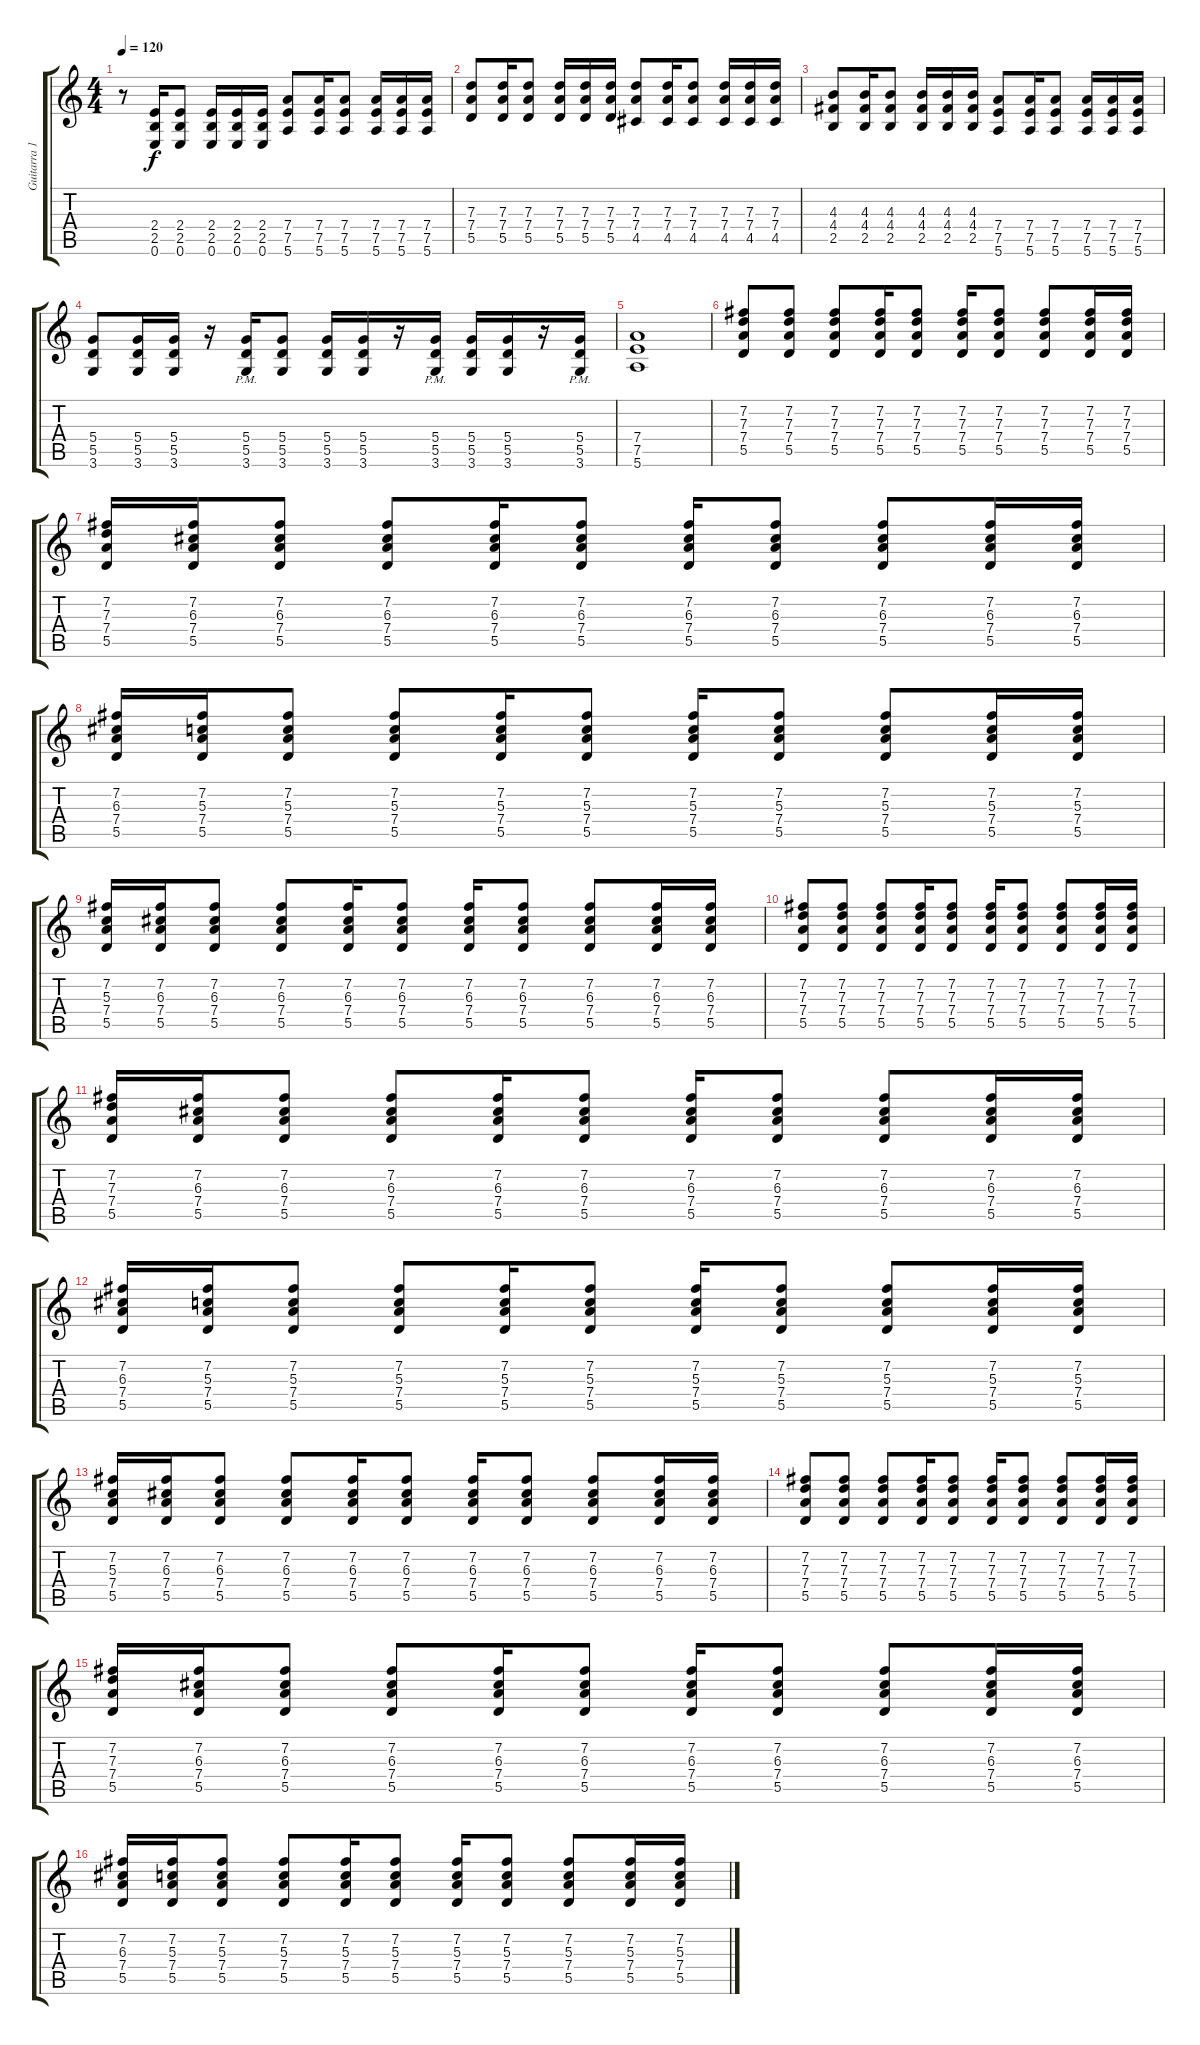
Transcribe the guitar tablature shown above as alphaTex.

\track ("Guitarra 1" "Guitarra 1") {instrument electricguitarclean}
\staff {score tabs}
\tuning (E4 B3 G3 D3 A2 E2) {hide}
\ts (4 4)
\tempo 120
\clef g2
\ks c
r.8{dy f} (2.4 2.5 0.6).16 (2.4 2.5 0.6).8 (2.4 2.5 0.6).16 (2.4 2.5 0.6).16 (2.4 2.5 0.6).16 (7.4 7.5 5.6).8 (7.4 7.5 5.6).16 (7.4 7.5 5.6).8 (7.4 7.5 5.6).16 (7.4 7.5 5.6).16 (7.4 7.5 5.6).16 |
(7.3 7.4 5.5).8 (7.3 7.4 5.5).16 (7.3 7.4 5.5).8 (7.3 7.4 5.5).16 (7.3 7.4 5.5).16 (7.3 7.4 5.5).16 (7.3 7.4 4.5).8 (7.3 7.4 4.5).16 (7.3 7.4 4.5).8 (7.3 7.4 4.5).16 (7.3 7.4 4.5).16 (7.3 7.4 4.5).16 |
(4.3 4.4 2.5).8 (4.3 4.4 2.5).16 (4.3 4.4 2.5).8 (4.3 4.4 2.5).16 (4.3 4.4 2.5).16 (4.3 4.4 2.5).16 (7.4 7.5 5.6).8 (7.4 7.5 5.6).16 (7.4 7.5 5.6).8 (7.4 7.5 5.6).16 (7.4 7.5 5.6).16 (7.4 7.5 5.6).16 |
(5.4 5.5 3.6).8 (5.4 5.5 3.6).16 (5.4 5.5 3.6).16 r.16 (5.4 5.5{pm} 3.6).16 (5.4 5.5 3.6).8 (5.4 5.5 3.6).16 (5.4 5.5 3.6).16 r.16 (5.4 5.5{pm} 3.6).16 (5.4 5.5 3.6).16 (5.4 5.5 3.6).16 r.16 (5.4 5.5{pm} 3.6).16 |
(7.4 7.5 5.6).1 |
(7.2 7.3 7.4 5.5).8{instrument electricguitarclean} (7.2 7.3 7.4 5.5).8 (7.2 7.3 7.4 5.5).8 (7.2 7.3 7.4 5.5).16 (7.2 7.3 7.4 5.5).8 (7.2 7.3 7.4 5.5).16 (7.2 7.3 7.4 5.5).8 (7.2 7.3 7.4 5.5).8 (7.2 7.3 7.4 5.5).16 (7.2 7.3 7.4 5.5).16 |
(7.2 7.3 7.4 5.5).16 (7.2 6.3 7.4 5.5).16 (7.2 6.3 7.4 5.5).8 (7.2 6.3 7.4 5.5).8 (7.2 6.3 7.4 5.5).16 (7.2 6.3 7.4 5.5).8 (7.2 6.3 7.4 5.5).16 (7.2 6.3 7.4 5.5).8 (7.2 6.3 7.4 5.5).8 (7.2 6.3 7.4 5.5).16 (7.2 6.3 7.4 5.5).16 |
(7.2 6.3 7.4 5.5).16 (7.2 5.3 7.4 5.5).16 (7.2 5.3 7.4 5.5).8 (7.2 5.3 7.4 5.5).8 (7.2 5.3 7.4 5.5).16 (7.2 5.3 7.4 5.5).8 (7.2 5.3 7.4 5.5).16 (7.2 5.3 7.4 5.5).8 (7.2 5.3 7.4 5.5).8 (7.2 5.3 7.4 5.5).16 (7.2 5.3 7.4 5.5).16 |
(7.2 5.3 7.4 5.5).16 (7.2 6.3 7.4 5.5).16 (7.2 6.3 7.4 5.5).8 (7.2 6.3 7.4 5.5).8 (7.2 6.3 7.4 5.5).16 (7.2 6.3 7.4 5.5).8 (7.2 6.3 7.4 5.5).16 (7.2 6.3 7.4 5.5).8 (7.2 6.3 7.4 5.5).8 (7.2 6.3 7.4 5.5).16 (7.2 6.3 7.4 5.5).16 |
(7.2 7.3 7.4 5.5).8 (7.2 7.3 7.4 5.5).8 (7.2 7.3 7.4 5.5).8 (7.2 7.3 7.4 5.5).16 (7.2 7.3 7.4 5.5).8 (7.2 7.3 7.4 5.5).16 (7.2 7.3 7.4 5.5).8 (7.2 7.3 7.4 5.5).8 (7.2 7.3 7.4 5.5).16 (7.2 7.3 7.4 5.5).16 |
(7.2 7.3 7.4 5.5).16 (7.2 6.3 7.4 5.5).16 (7.2 6.3 7.4 5.5).8 (7.2 6.3 7.4 5.5).8 (7.2 6.3 7.4 5.5).16 (7.2 6.3 7.4 5.5).8 (7.2 6.3 7.4 5.5).16 (7.2 6.3 7.4 5.5).8 (7.2 6.3 7.4 5.5).8 (7.2 6.3 7.4 5.5).16 (7.2 6.3 7.4 5.5).16 |
(7.2 6.3 7.4 5.5).16 (7.2 5.3 7.4 5.5).16 (7.2 5.3 7.4 5.5).8 (7.2 5.3 7.4 5.5).8 (7.2 5.3 7.4 5.5).16 (7.2 5.3 7.4 5.5).8 (7.2 5.3 7.4 5.5).16 (7.2 5.3 7.4 5.5).8 (7.2 5.3 7.4 5.5).8 (7.2 5.3 7.4 5.5).16 (7.2 5.3 7.4 5.5).16 |
(7.2 5.3 7.4 5.5).16 (7.2 6.3 7.4 5.5).16 (7.2 6.3 7.4 5.5).8 (7.2 6.3 7.4 5.5).8 (7.2 6.3 7.4 5.5).16 (7.2 6.3 7.4 5.5).8 (7.2 6.3 7.4 5.5).16 (7.2 6.3 7.4 5.5).8 (7.2 6.3 7.4 5.5).8 (7.2 6.3 7.4 5.5).16 (7.2 6.3 7.4 5.5).16 |
(7.2 7.3 7.4 5.5).8 (7.2 7.3 7.4 5.5).8 (7.2 7.3 7.4 5.5).8 (7.2 7.3 7.4 5.5).16 (7.2 7.3 7.4 5.5).8 (7.2 7.3 7.4 5.5).16 (7.2 7.3 7.4 5.5).8 (7.2 7.3 7.4 5.5).8 (7.2 7.3 7.4 5.5).16 (7.2 7.3 7.4 5.5).16 |
(7.2 7.3 7.4 5.5).16 (7.2 6.3 7.4 5.5).16 (7.2 6.3 7.4 5.5).8 (7.2 6.3 7.4 5.5).8 (7.2 6.3 7.4 5.5).16 (7.2 6.3 7.4 5.5).8 (7.2 6.3 7.4 5.5).16 (7.2 6.3 7.4 5.5).8 (7.2 6.3 7.4 5.5).8 (7.2 6.3 7.4 5.5).16 (7.2 6.3 7.4 5.5).16 |
(7.2 6.3 7.4 5.5).16 (7.2 5.3 7.4 5.5).16 (7.2 5.3 7.4 5.5).8 (7.2 5.3 7.4 5.5).8 (7.2 5.3 7.4 5.5).16 (7.2 5.3 7.4 5.5).8 (7.2 5.3 7.4 5.5).16 (7.2 5.3 7.4 5.5).8 (7.2 5.3 7.4 5.5).8 (7.2 5.3 7.4 5.5).16 (7.2 5.3 7.4 5.5).16
